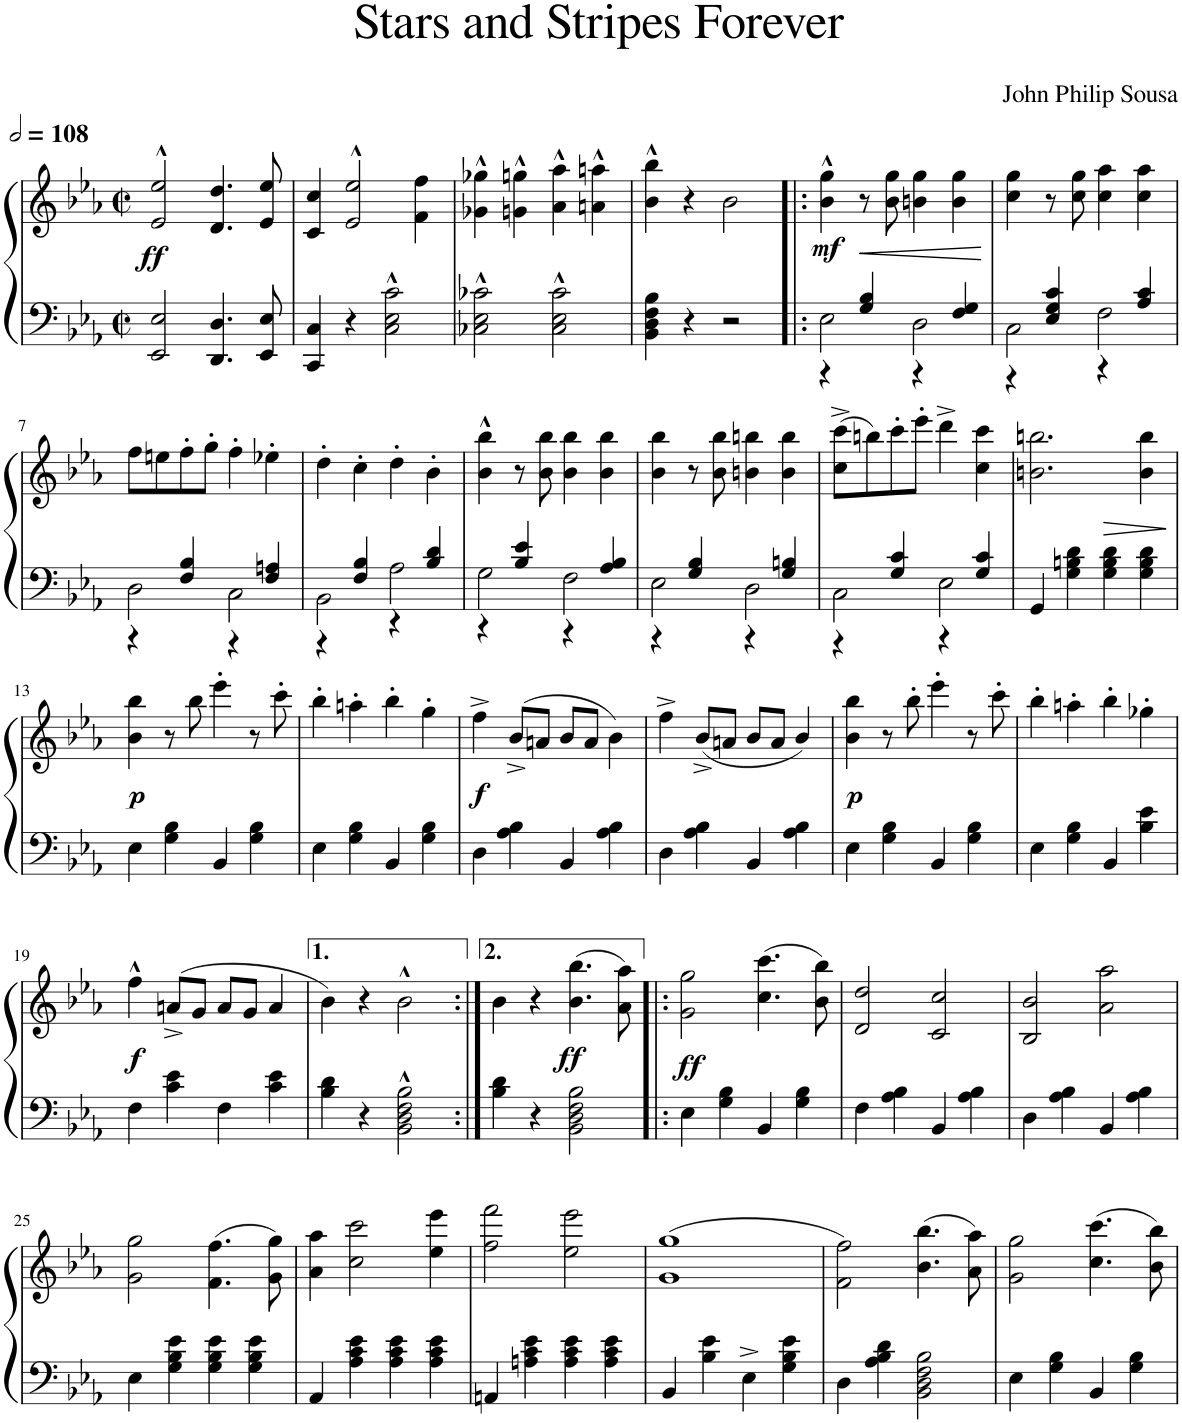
**kern	**kern	**dynam
*part1	*part1	*part1
*staff2	*staff1	*staff1/2
*I"Piano	*	*
*I'Pno.	*	*
*clefF4	*clefG2	*
*k[b-e-a-]	*k[b-e-a-]	*
*M2/2	*M2/2	*
*met(c|)	*met(c|)	*
*MM216	*MM216	*
=1	=1	=1
!	!	!LO:DY:b
2EE-/ 2E-/	2e-/^^ 2ee-/^^	ff
4.DD/ 4.D/	4.d/ 4.dd/	.
8EE-/ 8E-/	8e-/ 8ee-/	.
=2	=2	=2
4CC/ 4C/	4c/ 4cc/	.
4r	2e-/^^ 2ee-/^^	.
2C\^^ 2E-\^^ 2c\^^	.	.
.	4f\ 4ff\	.
=3	=3	=3
2C-X\^^ 2E-\^^ 2c-X\^^	4g-X\^^ 4gg-X\^^	.
.	4gn\^^ 4ggn\^^	.
2C-\^^ 2E-\^^ 2c-\^^	4a-\^^ 4aa-\^^	.
.	4an\^^ 4aan\^^	.
=4	=4	=4
4BB-\ 4D\ 4F\ 4B-\	4b-\^^ 4bb-\^^	.
4r	4r	.
2r	2b-\	.
=5!|:	=5!|:	=5!|:
*^	*	*
!	!	!	!LO:DY:b
2E-\	4r	4b-\^^ 4gg\^^	mf
!	!	!	!LO:HP:b
.	4G/ 4B-/	8r	<
.	.	8b-\ 8gg\	.
2D\	4r	4bn\ 4gg\	.
.	4F/ 4G/	4b\ 4gg\	.
*v	*v	*	*
.	.	[
=6	=6	=6
*^	*	*
2C\	4r	4cc\ 4gg\	.
.	4E-/ 4G/ 4c/	8r	.
.	.	8cc\ 8gg\	.
2F\	4r	4cc\ 4aa-\	.
.	4A-/ 4c/	4cc\ 4aa-\	.
!!LO:LB:g=z
=7	=7	=7	=7
2D\	4r	8ff\L	.
.	.	8een\	.
.	4F/ 4B-/	8ff'\	.
.	.	8gg'\J	.
2C\	4r	4ff'\	.
.	4F/ 4An/	4ee-X'\	.
=8	=8	=8	=8
2BB-\	4r	4dd'\	.
.	4F/ 4B-/	4cc'\	.
2A-\	4r	4dd'\	.
.	4B-/ 4d/	4b-'\	.
=9	=9	=9	=9
2G\	4r	4b-\^^ 4bb-\^^	.
.	4B-/ 4e-/	8r	.
.	.	8b-\ 8bb-\	.
2F\	4r	4b-\ 4bb-\	.
.	4A-/ 4B-/	4b-\ 4bb-\	.
=10	=10	=10	=10
2E-\	4r	4b-\ 4bb-\	.
.	4G/ 4B-/	8r	.
.	.	8b-\ 8bb-\	.
2D\	4r	4bn\ 4bbn\	.
.	4G/ 4Bn/	4b\ 4bb\	.
=11	=11	=11	=11
2C\	4r	(8cc\^ 8ccc\^L	.
.	.	8bbn\)	.
.	4G/ 4c/	8ccc'\	.
.	.	8eee-'\J	.
2E-\	4r	4ddd^\	.
.	4G/ 4c/	4cc\ 4ccc\	.
*v	*v	*	*
=12	=12	=12
4GG/	2.bn\ 2.bbn\	.
4G\ 4Bn\ 4d\	.	.
4G\ 4B\ 4d\	.	.
4G\ 4B\ 4d\	4b\ 4bb\	.
!!LO:LB:g=z
=13	=13	=13
!	!	!LO:DY:b
4E-\	4b-\ 4bb-\	p
4G\ 4B-\	8r	.
.	8bb-\	.
4BB-/	4eee-'\	.
4G\ 4B-\	8r	.
.	8ccc'\	.
=14	=14	=14
4E-\	4bb-'\	.
4G\ 4B-\	4aan'\	.
4BB-/	4bb-'\	.
4G\ 4B-\	4gg'\	.
=15	=15	=15
!	!	!LO:DY:b
4D\	4ff^\	f
4A-\ 4B-\	(8b-^/L	.
.	8an/J	.
4BB-/	8b-/L	.
.	8a/J	.
4A-\ 4B-\	4b-\)	.
=16	=16	=16
4D\	4ff^\	.
4A-\ 4B-\	(8b-^/L	.
.	8an/J	.
4BB-/	8b-/L	.
.	8a/J	.
4A-\ 4B-\	4b-/)	.
=17	=17	=17
!	!	!LO:DY:b
4E-\	4b-\ 4bb-\	p
4G\ 4B-\	8r	.
.	8bb-'\	.
4BB-/	4eee-'\	.
4G\ 4B-\	8r	.
.	8ccc'\	.
=18	=18	=18
4E-\	4bb-'\	.
4G\ 4B-\	4aan'\	.
4BB-/	4bb-'\	.
4B-\ 4e-\	4gg-X'\	.
!!LO:LB:g=z
=19	=19	=19
!	!	!LO:DY:b
4F\	4ff^^\	f
4c\ 4e-\	(8an^/L	.
.	8g/J	.
4F\	8a/L	.
.	8g/J	.
4c\ 4e-\	4a/	.
=20	=20	=20
4B-\ 4d\	4b-\)	.
4r	4r	.
2BB-\^^ 2D\^^ 2F\^^ 2B-\^^	2b-^^\	.
=21:|!	=21:|!	=21:|!
4B-\ 4d\	4b-\	.
4r	4r	.
!	!	!LO:DY:b
2BB-\ 2D\ 2F\ 2B-\	(4.b-\ 4.bb-\	ff
.	8a-\ 8aa-\)	.
=22!|:	=22!|:	=22!|:
!	!	!LO:DY:b
4E-\	2g\ 2gg\	ff
4G\ 4B-\	.	.
4BB-/	(4.cc\ 4.ccc\	.
4G\ 4B-\	.	.
.	8b-\ 8bb-\)	.
=23	=23	=23
4F\	2d/ 2dd/	.
4A-\ 4B-\	.	.
4BB-/	2c/ 2cc/	.
4A-\ 4B-\	.	.
=24	=24	=24
4D\	2B-/ 2b-/	.
4A-\ 4B-\	.	.
4BB-/	2a-\ 2aa-\	.
4A-\ 4B-\	.	.
!!LO:LB:g=z
=25	=25	=25
4E-\	2g\ 2gg\	.
4G\ 4B-\ 4e-\	.	.
4G\ 4B-\ 4e-\	(4.f\ 4.ff\	.
4G\ 4B-\ 4e-\	.	.
.	8g\ 8gg\)	.
=26	=26	=26
4AA-/	4a-\ 4aa-\	.
4A-\ 4c\ 4e-\	2cc\ 2ccc\	.
4A-\ 4c\ 4e-\	.	.
4A-\ 4c\ 4e-\	4ee-\ 4eee-\	.
=27	=27	=27
4AAn/	2ff\ 2fff\	.
4An\ 4c\ 4e-\	.	.
4A\ 4c\ 4e-\	2ee-\ 2eee-\	.
4A\ 4c\ 4e-\	.	.
=28	=28	=28
4BB-/	(1g 1gg	.
4B-\ 4e-\	.	.
4E-^\	.	.
4G\ 4B-\ 4e-\	.	.
=29	=29	=29
4D\	2f\ 2ff\)	.
4A-\ 4B-\ 4d\	.	.
2BB-\ 2D\ 2F\ 2B-\	(4.b-\ 4.bb-\	.
.	8a-\ 8aa-\)	.
=30	=30	=30
4E-\	2g\ 2gg\	.
4G\ 4B-\	.	.
4BB-/	(4.cc\ 4.ccc\	.
4G\ 4B-\	.	.
.	8b-\ 8bb-\)	.
=	=	=
*-	*-	*-
